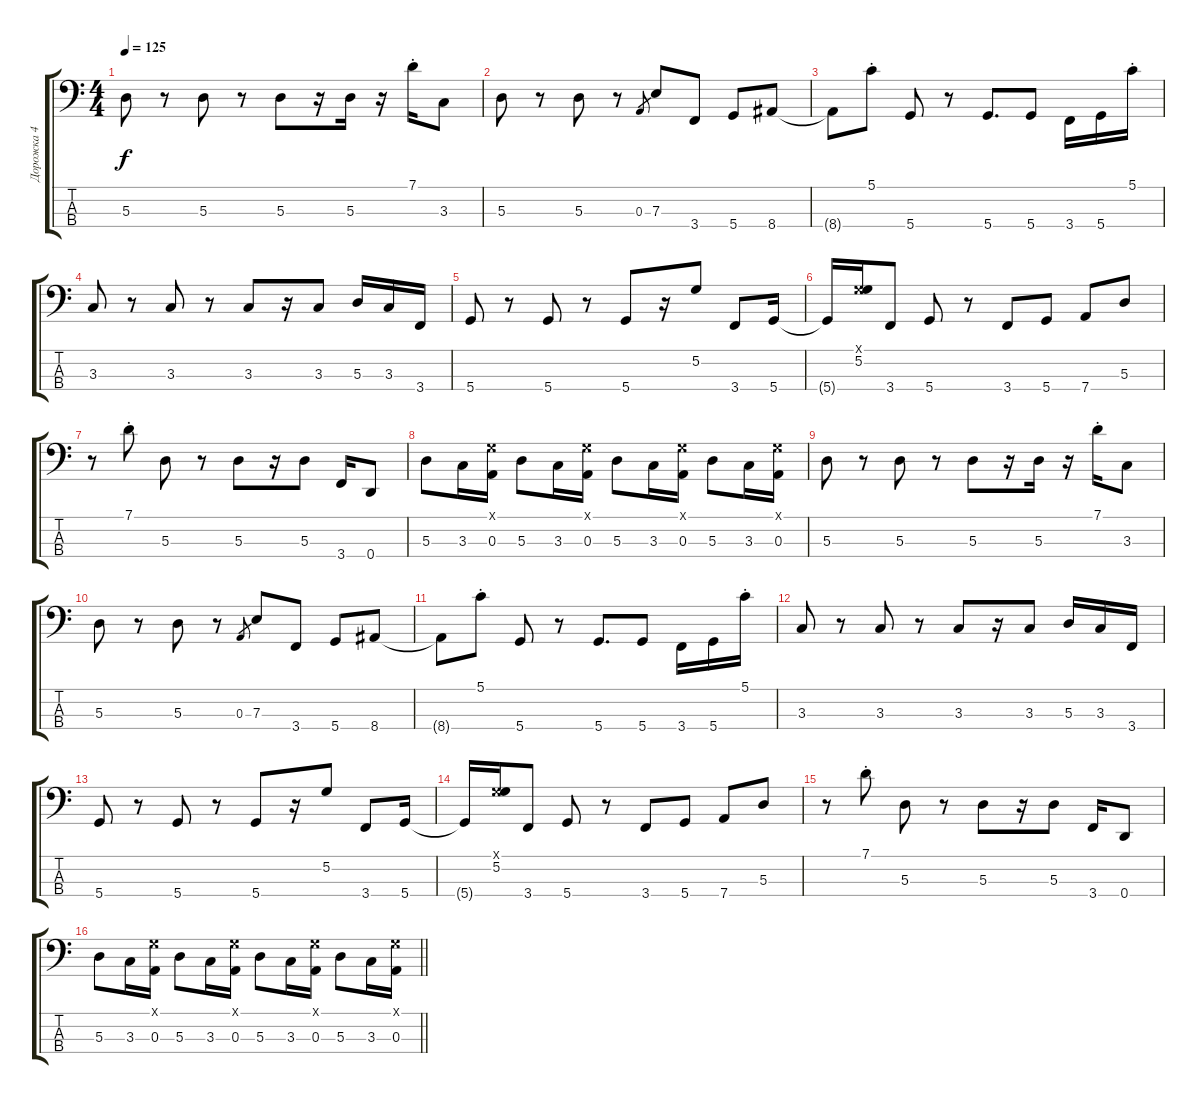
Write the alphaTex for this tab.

\track ("Дорожка 4" "Дорожка 4") {instrument slapbass2}
\staff {score tabs}
\tuning (G2 D2 A1 D1) {hide}
\ts (4 4)
\tempo 125
\clef f4
\ks c
5.3.8{dy f} r.8 5.3.8 r.8 5.3.8 r.16 5.3.16 r.16 7.1{st}.16 3.3.8 |
5.3.8 r.8 5.3.8 r.8 0.3.8{gr} 7.3.8 3.4.8 5.4.8 8.4.8 |
8.4{t}.8 5.1{st}.8 5.4.8 r.8 5.4.8{d} 5.4.8 3.4.16 5.4.16 5.1{st}.16 |
3.3.8 r.8 3.3.8 r.8 3.3.8 r.16 3.3.8 5.3.16 3.3.16 3.4.16 |
5.4.8 r.8 5.4.8 r.8 5.4.8 r.16 5.2.8 3.4.8 5.4.16 |
5.4{t}.16 (0.1{x} 5.2).16 3.4.8 5.4.8 r.8 3.4.8 5.4.8 7.4.8 5.3.8 |
r.8 7.1{st}.8 5.3.8 r.8 5.3.8 r.16 5.3.8 3.4.16 0.4.8 |
5.3.8 3.3.16 (0.1{x} 0.3).16 5.3.8 3.3.16 (0.1{x} 0.3).16 5.3.8 3.3.16 (0.1{x} 0.3).16 5.3.8 3.3.16 (0.1{x} 0.3).16 |
5.3.8 r.8 5.3.8 r.8 5.3.8 r.16 5.3.16 r.16 7.1{st}.16 3.3.8 |
5.3.8 r.8 5.3.8 r.8 0.3.8{gr} 7.3.8 3.4.8 5.4.8 8.4.8 |
8.4{t}.8 5.1{st}.8 5.4.8 r.8 5.4.8{d} 5.4.8 3.4.16 5.4.16 5.1{st}.16 |
3.3.8 r.8 3.3.8 r.8 3.3.8 r.16 3.3.8 5.3.16 3.3.16 3.4.16 |
5.4.8 r.8 5.4.8 r.8 5.4.8 r.16 5.2.8 3.4.8 5.4.16 |
5.4{t}.16 (0.1{x} 5.2).16 3.4.8 5.4.8 r.8 3.4.8 5.4.8 7.4.8 5.3.8 |
r.8 7.1{st}.8 5.3.8 r.8 5.3.8 r.16 5.3.8 3.4.16 0.4.8 |
\barLineRight lightlight
5.3.8 3.3.16 (0.1{x} 0.3).16 5.3.8 3.3.16 (0.1{x} 0.3).16 5.3.8 3.3.16 (0.1{x} 0.3).16 5.3.8 3.3.16 (0.1{x} 0.3).16
